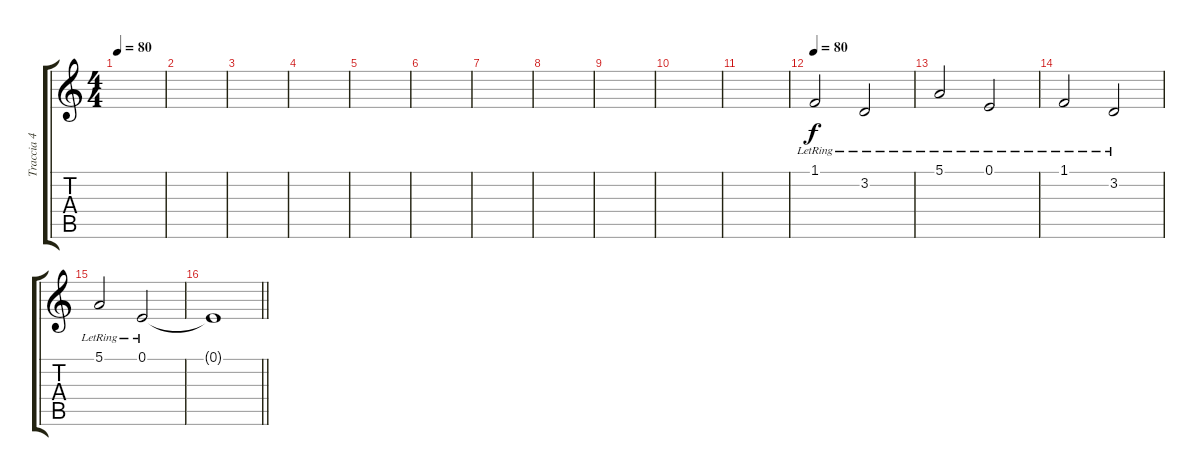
\track ("Traccia 4" "Traccia 4") {instrument fx4atmosphere}
\staff {score tabs}
\tuning (E4 B3 G3 D3 A2 E2) {hide}
\ts (4 4)
\tempo 80
\clef g2
\ks c
|
|
|
|
|
|
|
|
|
|
|
\tempo 80
1.1{lr}.2 3.2{lr}.2 |
5.1{lr}.2 0.1{lr}.2 |
1.1{lr}.2 3.2{lr}.2 |
5.1{lr}.2 0.1{lr}.2 |
\barLineRight lightlight
0.1{t}.1
